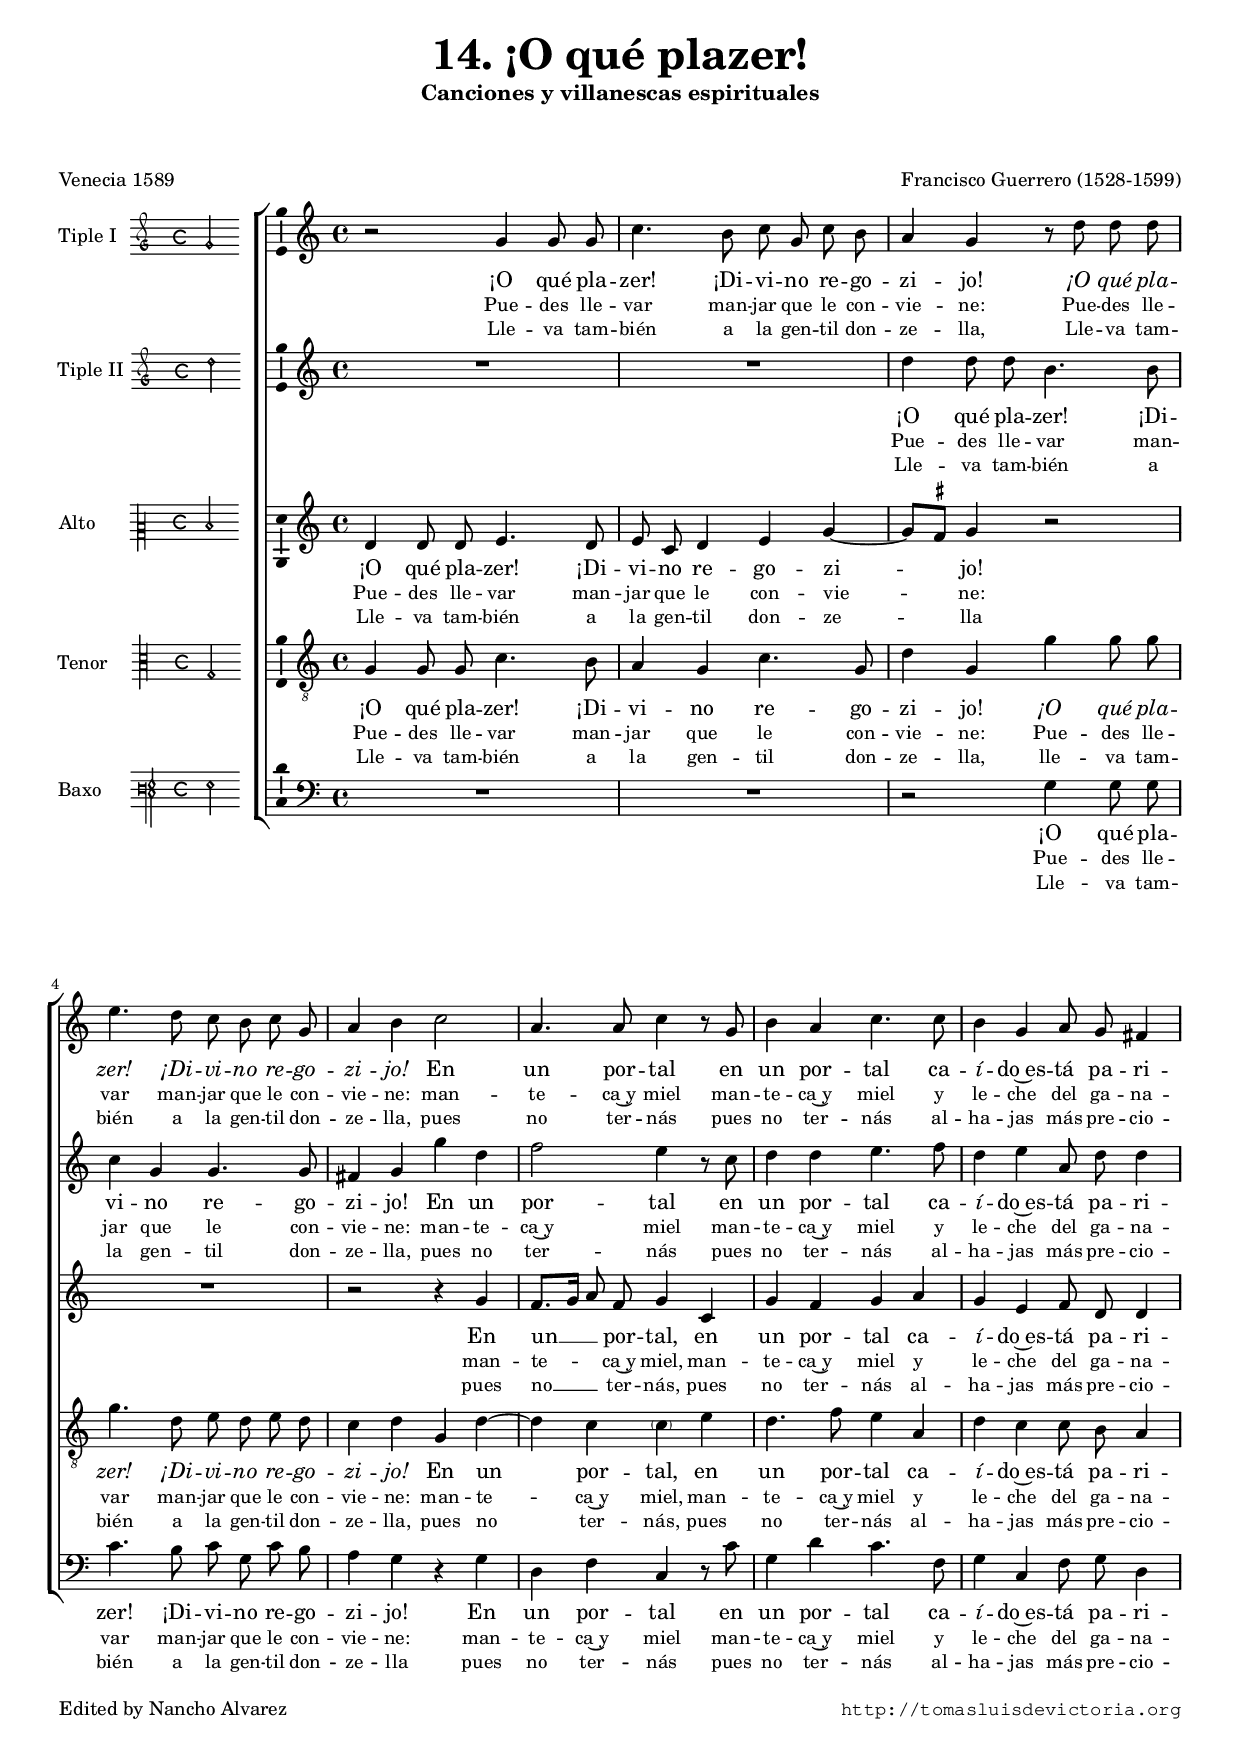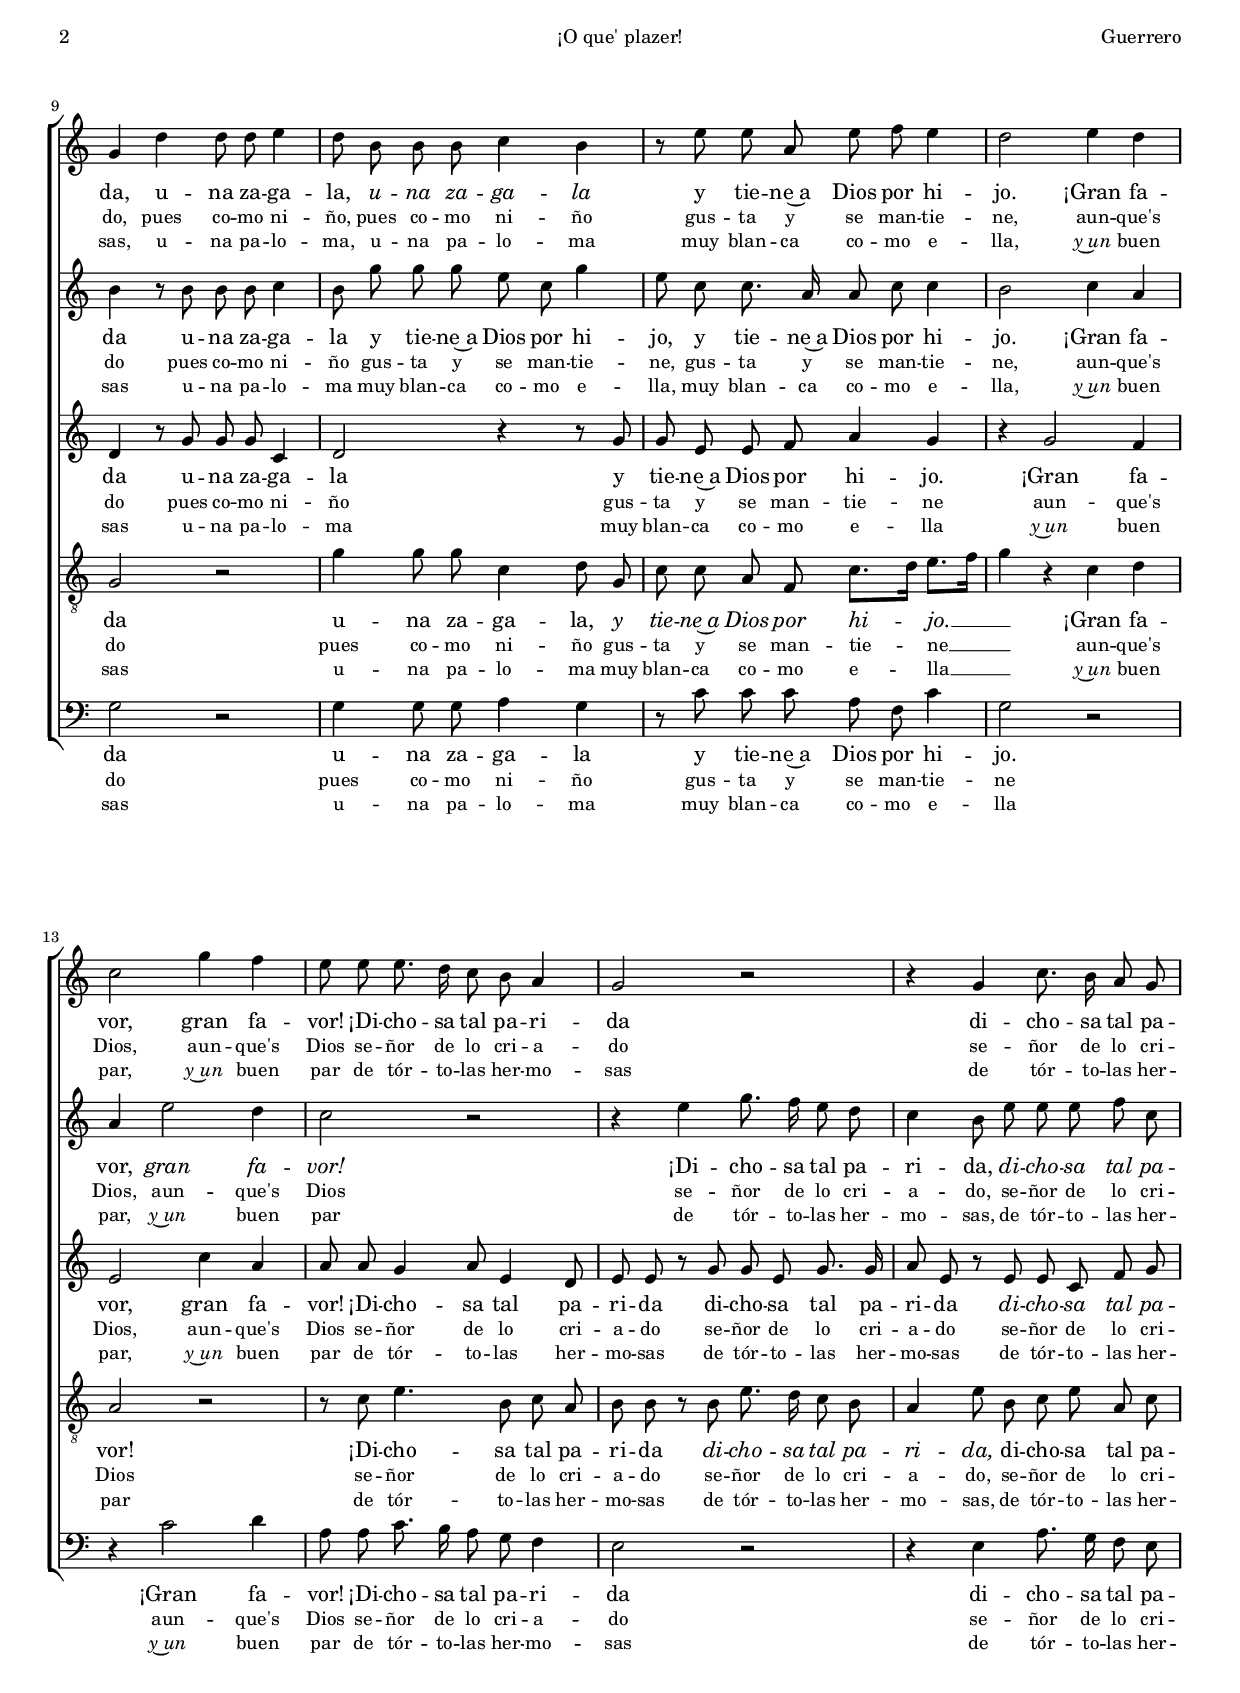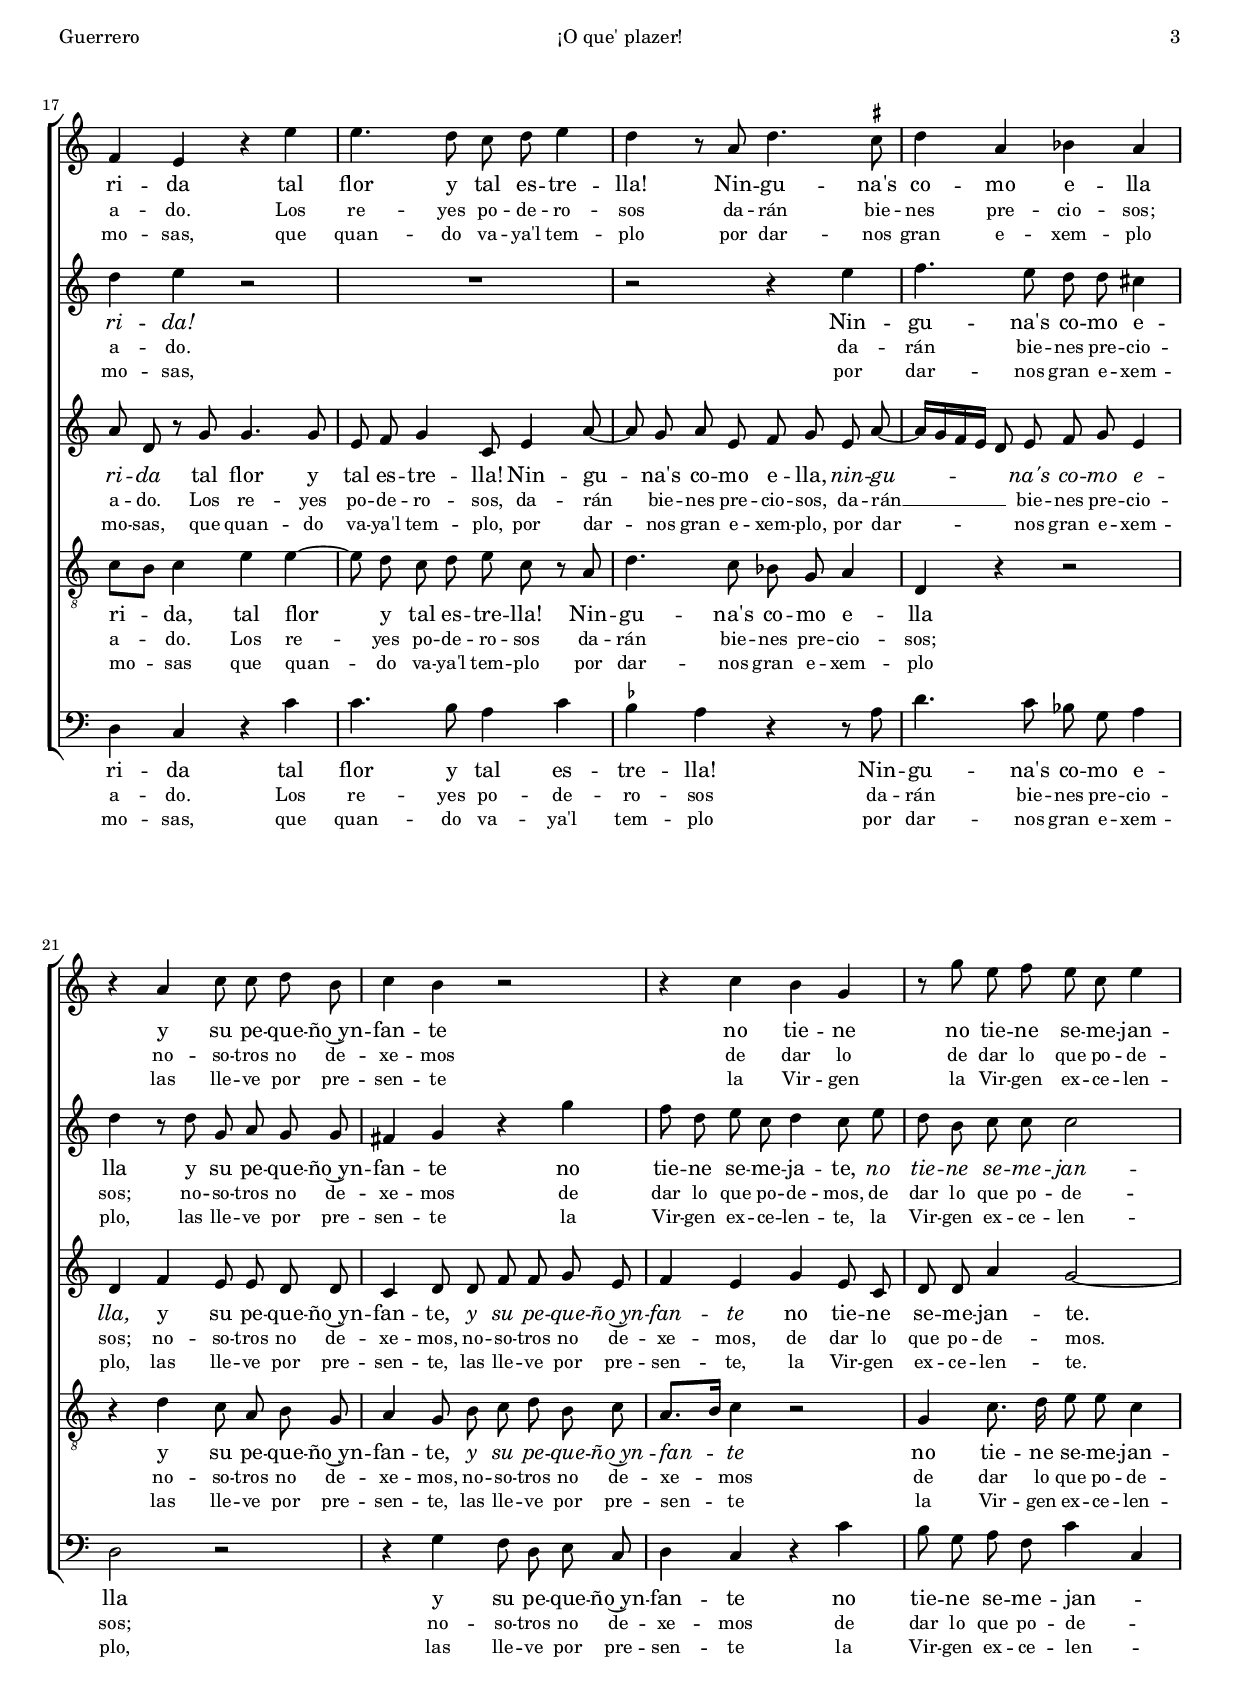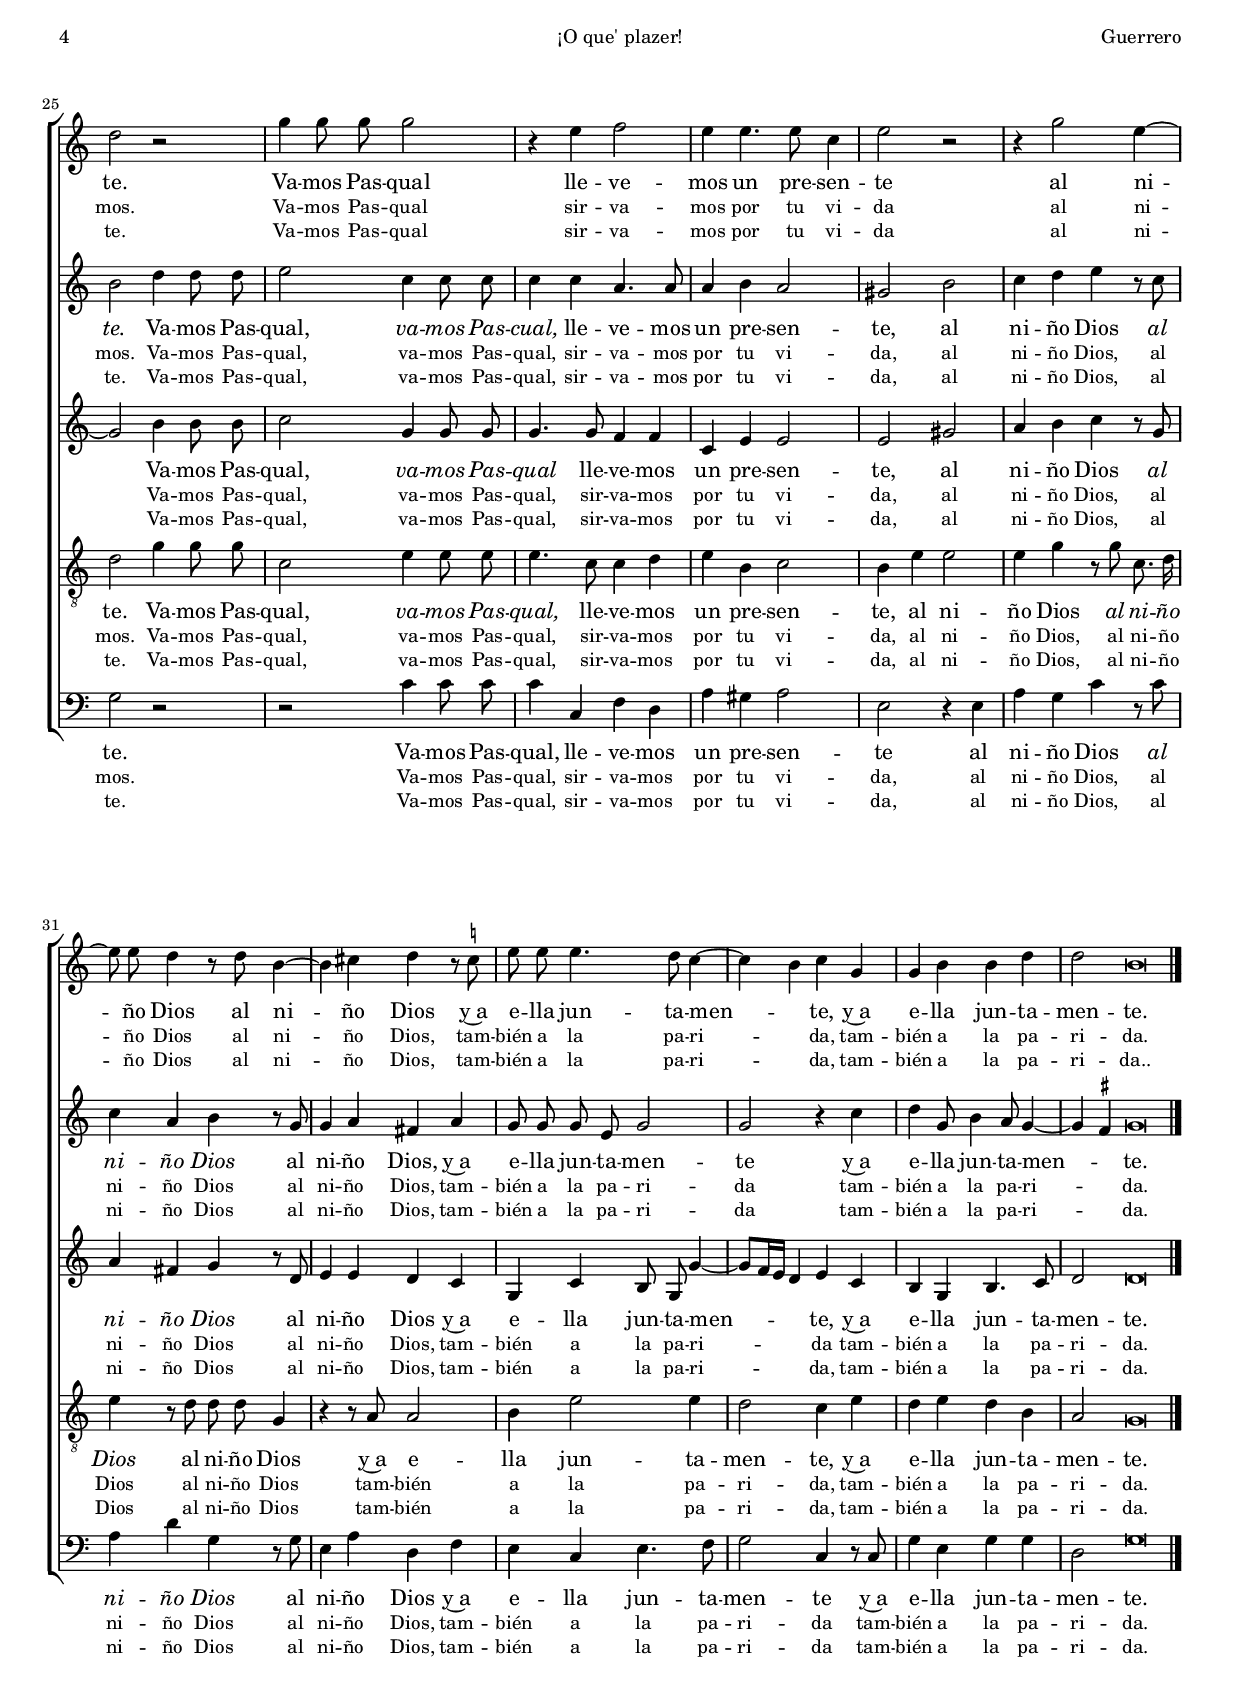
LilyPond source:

\version "2.18.0"

#(set-default-paper-size "a4")
#(set-global-staff-size 16.6)
#(ly:set-option 'point-and-click #f)
%mobile -s11.0 -i2.0

italicas=\override LyricText.font-shape = #'italic
rectas=\override LyricText.font-shape = #'upright
ss=\once \set suggestAccidentals = ##t
incipitwidth = 20
letrachica=\override LyricText.font-size = #0


htitle="¡O que' plazer!"
hcomposer="Guerrero"

\header {
	%title=\markup{\fontsize #5 \column{" " " "  "14. ¡O qué plazer!"}}
	%subtitle=\markup{\column{" " "Canciones y villanescas espirituales" " " " " " " " " " " " " }}
	title=\markup{\fontsize #3 "14. ¡O qué plazer!"}
	subtitle=\markup{"Canciones y villanescas espirituales"}
	subsubtitle=\markup{\null \vspace #2 }
	composer="Francisco Guerrero (1528-1599)"
        pdfauthor=\composer
	%opus="(-)"
	poet=\markup{"Venecia 1589"}
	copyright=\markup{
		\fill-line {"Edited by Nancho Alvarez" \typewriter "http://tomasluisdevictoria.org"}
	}
%	tagline=""
}


global={\key c \major \time 4/4 \skip 1*36 \bar "|." }

cantus=\relative c''{
	r2 g4 g8 g
	c4. b8 c g c b
	a4 g r8 d' d d
	e4. d8 c b c g % CSIC: falta puntillo
	a4 b c2
	a4. a8 c4 r8 g
	b4 a c4. c8
	b4 g a8 g fis4
	g4 d' d8 d e4
	d8 b b b c4 b
	r8 e e a, e' f e4
	d2 e4 d
	c2 g'4 f
	e8 e e8. d16 c8 b a4
	g2 r
	r4 g c8. b16 a8 g 
	f4 e r e'
	e4. d8 c d e4
	d r8 a d4. \ss cis8
	d4 a bes a
	r4 a c8 c d b
	c4 b r2
	r4 c b g
	r8 g'e f e c e4
	d2 r
	g4 g8 g g2
	r4 e f2
	e4 e4. e8 c4
	e2 r
	r4 g2 e4 ~
	e8 e d4 r8 d b4 ~
	b cis d r8 \ss c8
	e e e4. d8 c4 ~
	c b c g
	g b b d 
	d2 b\breve*1/4
}

cantusdos=\relative c''{
	R1*2
	d4 d8 d b4. b8 
	c4 g g4. g8
	fis4 g g' d
	f2 e4 r8 c
	d4 d e4. f8
	d4 e a,8 d d4
	b4 r8 b b b c4
	b8 g' g g e c g'4
	e8 c c8. a16 a8 c c4
	b2 c4 a
	a e'2 d4
	c2 r
	r4 e g8. f16 e8 d
	c4 b8 e e e f c
	d4 e r2
	R1
	r2 r4 e
	f4. e8 d d cis4
	d4 r8 d g, a g g
	fis4 g r g'
	f8 d e c d4 c8 e
	d8 b c c c2
	b d4 d8 d
	e2 c4 c8 c
	c4 c a4. a8
	a4 b a2
	gis b
	c4 d e r8 c
	c4 a b r8 g
	g4 a fis a
	g8 g g e g2
	g2 r4 c
	d g,8 b4 a8 g4 ~
	g \ss fis g\breve*1/4
}

altus=\relative c'{
	d4 d8 d e4. d8
	e c d4 e g ~
	g8[ \ss fis] g4 r2
	R1
	r2 r4 g
	f8.[ g16] a8 f g4 c,
	g'4 f g a
	g e f8 d d4
	d4 r8 g g g c,4
	d2 r4 r8 g
	g e e f a4 g
	r4 g2 f4
	e2 c'4 a
	a8 a g4 a8 e4 d8
	e8 e r g g e g8. g16 
	a8 e r e e c f g
	a d, r g g4. g8
	e8 f g4 c,8 e4 a8 ~
	a g a e f g e a ~
	a16[ g f e] d8 e f g e4
	d4 f e8 e d d
	c4 d8 d f f g e
	f4 e g e8 c
	d d a'4 g2 ~
	g2 b4 b8 b
	c2 g4 g8 g
	g4. g8 f4 f
	c e e2
	e gis
	a4 b c r8 g
	a4 fis g r8 d
	e4 e d c
	g c b8 g g'4 ~
	g8[ f16 e] d4 e c
	b g b4. c8
	d2 d\breve*1/4
}

tenor=\relative c'{
	g4 g8 g c4. b8
	a4 g c4. g8
	d'4 g, g' g8 g
	g4. d8 e d e d
	c4 d g, d' ~ %! cuarta!!!! así viene en CSIC
	d4 c \parenthesize c e %! CSIC d
	d4. f8 e4 a,
	d4 c c8 b a4
	g2 r
	g'4 g8 g c,4 d8 g,
	c c a f c'8.[ d16] e8.[ f16]
	g4 r c, d
	a2 r
	r8 c e4. b8 c a %! CSIC: falta puntillo
	b8 b r8 b e8. d16 c8 b
	a4 e'8 b c e a, c
	c8[ b] c4 e e ~
	e8 d c d e c r a
	d4. c8 bes g a4
	d, r r2
	r4 d' c8 a b g
	a4 g8 b c d b c
	a8.[ b16] c4 r2
	g4 c8. d16 e8 e c4
	d2 g4 g8 g
	c,2 e4 e8 e
	e4. c8 c4 d
	e b c2
	b4 e e2
	e4 g r8 g c,8. d16
	e4 r8 d d d g,4
	r r8 a a2
	b4 e2 e4
	d2 c4 e
	d e d b
	a2 g\breve*1/4
}

bassus=\relative c'{
	R1*2
	r2 g4 g8 g
	c4. b8 c g c b
	a4 g r g
	d f c r8 c'
	g4 d' c4. f,8
	g4 c, f8 g d4
	g2 r
	g4 g8 g a4 g
	r8 c c c a f c'4
	g2 r
	r4 c2 d4
	a8 a c8. b16 a8 g f4
	e2 r
	r4 e a8. g16 f8 e 
	d4 c r c'
	c4. b8 a4 c
	\ss bes a r r8 a
	d4. c8 bes g a4
	d,2 r
	r4 g f8 d e c
	d4 c r c'
	b8 g a f c'4 c,
	g'2 r
	r2 c4 c8 c
	c4 c, f d
	a' gis a2
	e r4 e 
	a g c r8 c
	a4 d g, r8 g
	e4 a d, f
	e c e4. f8
	g2 c,4 r8 c
	g'4 e g g
	d2 g\breve*1/4
}

textocantus=\lyricmode{
¡O qué pla -- zer!
¡Di -- vi -- no re -- go -- zi -- jo!
\italicas
¡O qué pla -- zer!
¡Di -- vi -- no re -- go -- zi -- jo!
\rectas
En un por -- tal
en un por -- tal ca -- \italicas í -- \rectas do~es -- tá pa -- ri -- da, %! y
u -- na za -- ga -- la,
\italicas
u -- na za -- ga -- la
\rectas
y tie -- ne~a Dios por hi -- jo.
¡Gran fa -- vor,
gran fa -- vor!
¡Di -- cho -- sa tal pa -- ri -- da
di -- cho -- sa tal pa -- ri -- da
tal flor y tal es -- tre -- lla!
Nin -- gu -- na's co -- mo e -- lla
y su pe -- que -- ño~yn -- fan -- te
no tie -- ne
no tie -- ne se -- me -- jan -- te.
Va -- mos Pas -- qual
lle -- ve -- mos un pre -- sen -- te
al ni -- ño Dios al ni -- ño Dios
y~a e -- lla jun -- ta -- men -- _ te,
y~a e -- lla jun -- ta -- men -- te.
}
textocantusb=\lyricmode{
\letrachica
Pue -- des lle -- var man -- jar que le con -- vie -- ne:
Pue -- des lle -- var man -- jar que le con -- vie -- ne:
man -- te -- ca~y miel
man -- te -- ca~y miel y le -- che del ga -- na -- do,
pues co -- mo ni -- ño, pues co -- mo ni -- ño gus -- ta y se man -- tie -- ne,
aun -- que's Dios,
aun -- que's Dios se -- ñor de lo cri -- a -- do
se -- ñor de lo cri -- a -- do.
Los re -- yes po -- de -- ro -- sos
da -- rán bie -- nes pre -- cio -- sos;
no -- so -- tros no de -- xe -- mos
de dar lo
de dar lo que po -- de -- mos.
Va -- mos Pas -- qual sir -- va -- mos por tu vi -- da
al ni -- ño Dios
al ni -- ño Dios, tam -- bién a la pa -- ri -- _ da,
tam -- bién a la pa -- ri -- da.
}
textocantusc=\lyricmode{
\letrachica
Lle -- va tam -- bién a la gen -- til don -- ze -- lla, %! tanbien
Lle -- va tam -- bién a la gen -- til don -- ze -- lla,
pues no ter -- nás
pues no ter -- nás al -- ha -- jas más pre -- cio -- sas,
u -- na pa -- lo -- ma, u -- na pa -- lo -- ma muy blan -- ca co -- mo e -- lla,
\italicas y~un \rectas buen par,
\italicas y~un \rectas buen par de tór -- to -- las her -- mo -- sas % i un
de tór -- to -- las her -- mo -- sas, 
que quan -- do va -- ya'l tem -- plo
por dar -- nos gran e -- xem -- plo
las lle -- ve por pre -- sen -- te
la Vir -- gen
la Vir -- gen ex -- ce -- len -- te.
Va -- mos Pas -- qual
sir -- va -- mos por tu vi -- da
al ni -- ño Dios 
al ni -- ño Dios,
tam -- bién a la pa -- ri -- _ da,
tam -- bién a la pa -- ri -- da..
}

textocantusdos=\lyricmode{
¡O qué pla -- zer!
¡Di -- vi -- no re -- go -- zi -- jo!
En un por -- tal
en un por -- tal ca -- \italicas í -- \rectas do~es -- tá pa -- ri -- da
u -- na za -- ga -- la
y tie -- ne~a Dios por hi -- jo,
y tie -- ne~a Dios por hi -- jo.
¡Gran fa -- vor, \italicas gran fa -- vor! \rectas
¡Di -- cho -- sa tal pa -- ri -- da,
\italicas
di -- cho -- sa tal pa -- ri -- da!
\rectas
Nin -- gu -- na's co -- mo e -- lla
y su pe -- que -- ño~yn -- fan -- te
no tie -- ne se -- me -- ja -- te,
\italicas no tie -- ne se -- me -- jan -- te.
\rectas
Va -- mos Pas -- qual,
\italicas
va -- mos Pas -- cual,
\rectas
lle -- ve -- mos un pre -- sen -- te, al ni -- ño Dios
\italicas
al ni -- ño Dios
\rectas
al ni -- ño Dios,
y~a e -- lla jun -- ta -- men -- te
y~a e -- lla jun -- ta -- men -- _ te.
}
textocantusdosb=\lyricmode{
\letrachica
Pue -- des lle -- var man -- jar que le con -- vie -- ne:
man -- te -- ca~y miel
man -- te -- ca~y miel y le -- che del ga -- na -- do
pues co -- mo ni -- ño gus -- ta y se man -- tie -- ne,
gus -- ta y se man -- tie -- ne,
aun -- que's Dios,
aun -- que's Dios se -- ñor de lo cri -- a -- do,
se -- ñor de lo cri -- a -- do.
da -- rán bie -- nes pre -- cio -- sos;
no -- so -- tros no de -- xe -- mos
de dar lo que po -- de -- mos,
de dar lo que po -- de -- mos.
Va -- mos Pas -- qual, 
va -- mos Pas -- qual, sir -- va -- mos por tu vi -- da,
al ni -- ño Dios, al ni -- ño Dios 
al ni -- ño Dios, tam -- bién a la pa -- ri -- da
tam -- bién a la pa -- ri -- _ da.
}
textocantusdosc=\lyricmode{
\letrachica
Lle -- va tam -- bién a la gen -- til don -- ze -- lla, %! tanbien
pues no ter -- nás
pues no ter -- nás al -- ha -- jas más pre -- cio -- sas
u -- na pa -- lo -- ma muy blan -- ca co -- mo e -- lla,
muy blan -- ca co -- mo e -- lla,
\italicas y~un \rectas buen par,
\italicas y~un \rectas buen par de tór -- to -- las her -- mo -- sas, % i
de tór -- to -- las her -- mo -- sas,
por dar -- nos gran e -- xem -- plo,
las lle -- ve por pre -- sen -- te
la Vir -- gen ex -- ce -- len -- te,
la Vir -- gen ex -- ce -- len -- te.
Va -- mos Pas -- qual,
va -- mos Pas -- qual, 
sir -- va -- mos por tu vi -- da,
al ni -- ño Dios, al ni -- ño Dios 
al ni -- ño Dios, tam -- bién a la pa -- ri -- da
tam -- bién a la pa -- ri -- _ da.
}

textoaltus=\lyricmode{
¡O qué pla -- zer!
¡Di -- vi -- no re -- go -- zi -- jo!
En un __ _ por -- tal,
en un por -- tal ca -- \italicas í -- \rectas do~es -- tá pa -- ri -- da
u -- na za -- ga -- la
y tie -- ne~a Dios por hi -- jo.
¡Gran fa -- vor,
gran fa -- vor!
¡Di -- cho -- sa tal pa -- ri -- da
di -- cho -- sa tal pa -- ri -- da
\italicas
di -- cho -- sa tal pa -- ri -- da
\rectas
tal flor y tal es -- tre -- lla!
Nin -- gu -- na's co -- mo e -- lla,
\italicas
nin -- gu -- _ na's co -- mo e -- lla,
\rectas
y su pe -- que -- ño~yn -- fan -- te,
\italicas
y su pe -- que -- ño~yn -- fan -- te
\rectas
no tie -- ne se -- me -- jan -- te.
Va -- mos Pas -- qual,
\italicas
va -- mos Pas -- qual
\rectas
lle -- ve -- mos un pre -- sen -- te, al ni -- ño Dios
\italicas
al ni -- ño Dios
\rectas
al ni -- ño Dios y~a e -- lla
jun -- ta -- men -- _ te,
y~a e -- lla jun -- ta -- men -- te.
}
textoaltusb=\lyricmode{
\letrachica
Pue -- des lle -- var man -- jar que le con -- vie -- ne:
man -- te -- _ ca~y miel,
man -- te -- ca~y miel y le -- che del ga -- na -- do
pues co -- mo ni -- ño gus -- ta y se man -- tie -- ne
aun -- que's Dios, 
aun -- que's Dios se -- ñor de lo cri -- a -- do
se -- ñor de lo cri -- a -- do
se -- ñor de lo cri -- a -- do.
Los re -- yes po -- de -- ro -- sos,
da -- rán bie -- nes pre -- cio -- sos,
da -- rán __ _ bie -- nes pre -- cio -- sos;
no -- so -- tros no de -- xe -- mos,
no -- so -- tros no de -- xe -- mos,
de dar lo que po -- de -- mos.
Va -- mos Pas -- qual,
va -- mos Pas -- qual, sir -- va -- mos por tu vi -- da,
al ni -- ño Dios, al ni -- ño Dios
al ni -- ño Dios, tam -- bién a la pa -- ri -- _ da
tam -- bién a la pa -- ri -- da.
}
textoaltusc=\lyricmode{
\letrachica
Lle -- va tam -- bién a la gen -- til don -- ze -- lla
pues no __ _ ter -- nás,
pues no ter -- nás al -- ha -- jas más pre -- cio -- sas
u -- na pa -- lo -- ma muy blan -- ca co -- mo e -- lla
\italicas y~un \rectas buen par,
\italicas y~un \rectas buen par
de tór -- to -- las her -- mo -- sas 
de tór -- to -- las her -- mo -- sas
de tór -- to -- las her -- mo -- sas,
que quan -- do va -- ya'l tem -- plo,
por dar -- nos gran e -- xem -- plo,
por dar -- _ nos gran e -- xem -- plo,
las lle -- ve por pre -- sen -- te,
las lle -- ve por pre -- sen -- te,
la Vir -- gen ex -- ce -- len -- te.
Va -- mos Pas -- qual,
va -- mos Pas -- qual, 
sir -- va -- mos por tu vi -- da,
al ni -- ño Dios, al ni -- ño Dios
al ni -- ño Dios,
tam -- bién a la pa -- ri -- _ da,
tam -- bién a la pa -- ri -- da.
}

textotenor=\lyricmode{
¡O qué pla -- zer!
¡Di -- vi -- no re -- go -- zi -- jo!
\italicas
¡O qué pla -- zer!
¡Di -- vi -- no re -- go -- zi -- jo!
\rectas
En un por -- tal,
en un por -- tal ca -- \italicas í -- \rectas do~es -- tá pa -- ri -- da
u -- na za -- ga -- la,
\italicas
y tie -- ne~a Dios por hi -- jo. __ _
\rectas
¡Gran fa -- vor!
¡Di -- cho -- sa tal pa -- ri -- da
\italicas
di -- cho -- sa tal pa -- ri -- da,
\rectas
di -- cho -- sa tal pa -- ri -- da,
tal flor y tal es -- tre -- lla!
Nin -- gu -- na's co -- mo e -- lla
y su pe -- que -- ño~yn -- fan -- te,
\italicas
y su pe -- que -- ño~yn -- fan -- te
\rectas
no tie -- ne se -- me -- jan -- te.
Va -- mos Pas -- qual,
\italicas
va -- mos Pas -- qual,
\rectas
lle -- ve -- mos un pre -- sen -- te,
al ni -- ño Dios
\italicas
al ni -- ño Dios
\rectas
al ni -- ño Dios
y~a e -- lla jun -- ta -- men -- te,
y~a e -- lla jun -- ta -- men -- te.
}
textotenorb=\lyricmode{
\letrachica
Pue -- des lle -- var man -- jar que le con -- vie -- ne:
Pue -- des lle -- var man -- jar que le con -- vie -- ne:
man -- te -- ca~y miel,
man -- te -- ca~y miel y le -- che del ga -- na -- do
pues co -- mo ni -- ño gus -- ta y se man -- tie -- ne __ _ 
aun -- que's Dios se -- ñor de lo cri -- a -- do
se -- ñor de lo cri -- a -- do,
se -- ñor de lo cri -- a -- do.
Los re -- yes po -- de -- ro -- sos
da -- rán bie -- nes pre -- cio -- sos;
no -- so -- tros no de -- xe -- mos,
no -- so -- tros no de -- xe -- mos
de dar lo que po -- de -- mos.
Va -- mos Pas -- qual, 
va -- mos Pas -- qual, sir -- va -- mos por tu vi -- da,
al ni -- ño Dios,
al ni -- ño Dios 
al ni -- ño Dios
tam -- bién a la pa -- ri -- da,
tam -- bién a la pa -- ri -- da.
}
textotenorc=\lyricmode{
\letrachica
Lle -- va tam -- bién a la gen -- til don -- ze -- lla, %! tanbien
lle -- va tam -- bién a la gen -- til don -- ze -- lla, 
pues no ter -- nás,
pues no ter -- nás al -- ha -- jas más pre -- cio -- sas
u -- na pa -- lo -- ma muy blan -- ca co -- mo e -- lla __ _ 
\italicas y~un \rectas buen par % i
de tór -- to -- las her -- mo -- sas
de tór -- to -- las her -- mo -- sas,
de tór -- to -- las her -- mo -- sas
que quan -- do va -- ya'l tem -- plo
por dar -- nos gran e -- xem -- plo
las lle -- ve por pre -- sen -- te,
las lle -- ve por pre -- sen -- te
la Vir -- gen ex -- ce -- len -- te.
Va -- mos Pas -- qual,
va -- mos Pas -- qual, 
sir -- va -- mos por tu vi -- da,
al ni -- ño Dios,
al ni -- ño Dios
al ni -- ño Dios
tam -- bién a la pa -- ri -- da,
tam -- bién a la pa -- ri -- da.
}

textobassus=\lyricmode{
¡O qué pla -- zer!
¡Di -- vi -- no re -- go -- zi -- jo!
En un por -- tal
en un por -- tal
ca -- \italicas í -- \rectas do~es -- tá pa -- ri -- da
u -- na za -- ga -- la
y tie -- ne~a Dios por hi -- jo.
¡Gran fa -- vor!
¡Di -- cho -- sa tal pa -- ri -- da
di -- cho -- sa tal pa -- ri -- da
tal flor y tal es -- tre -- lla!
Nin -- gu -- na's co -- mo e -- lla
y su pe -- que -- ño~yn -- fan -- te
no tie -- ne se -- me -- jan -- _ te.
Va -- mos Pas -- qual,
lle -- ve -- mos un pre -- sen -- te
al ni -- ño Dios
\italicas
al ni -- ño Dios
\rectas
al ni -- ño Dios y~a e -- lla jun -- ta -- men -- te
y~a e -- lla jun -- ta -- men -- te.
}
textobassusb=\lyricmode{
\letrachica
Pue -- des lle -- var man -- jar que le con -- vie -- ne:
man -- te -- ca~y miel
man -- te -- ca~y miel y le -- che del ga -- na -- do
pues co -- mo ni -- ño gus -- ta y se man -- tie -- ne
aun -- que's Dios se -- ñor de lo cri -- a -- do
se -- ñor de lo cri -- a -- do.
Los re -- yes po -- de -- ro -- sos
da -- rán bie -- nes pre -- cio -- sos;
no -- so -- tros no de -- xe -- mos
de dar lo que po -- de -- _ mos.
Va -- mos Pas -- qual, sir -- va -- mos por tu vi -- da,
al ni -- ño Dios,
al ni -- ño Dios
al ni -- ño Dios,
tam -- bién a la pa -- ri -- da
tam -- bién a la pa -- ri -- da.
}
textobassusc=\lyricmode{
\letrachica
Lle -- va tam -- bién a la gen -- til don -- ze -- lla
pues no ter -- nás
pues no ter -- nás al -- ha -- jas más pre -- cio -- sas
u -- na pa -- lo -- ma muy blan -- ca co -- mo e -- lla
\italicas y~un \rectas buen par 
de tór -- to -- las her -- mo -- sas
de tór -- to -- las her -- mo -- sas,
que quan -- do va -- ya'l tem -- plo
por dar -- nos gran e -- xem -- plo,
las lle -- ve por pre -- sen -- te
la Vir -- gen ex -- ce -- len -- _ te.
Va -- mos Pas -- qual,
sir -- va -- mos por tu vi -- da,
al ni -- ño Dios,
al ni -- ño Dios
al ni -- ño Dios,
tam -- bién a la pa -- ri -- da
tam -- bién a la pa -- ri -- da.
}


incipitcantus=\markup{
	\score{
		{ 
		\set Staff.instrumentName="Tiple I  "
		\override NoteHead.style = #'neomensural
		\override Rest.style = #'neomensural
		\override Staff.TimeSignature.style = #'neomensural
		\cadenzaOn 
		\clef "petrucci-g"
		\key c \major
		\time 4/4
		g'2
		} 
	\layout {
		\context {\Voice
			\remove Ligature_bracket_engraver
			\consists Mensural_ligature_engraver
		}
		line-width=\incipitwidth
		indent = 0
	}
	}
}

incipitcantusdos=\markup{
	\score{
		{ 
		\set Staff.instrumentName="Tiple II "
		\override NoteHead.style = #'neomensural
		\override Rest.style = #'neomensural
		\override Staff.TimeSignature.style = #'neomensural
		\cadenzaOn 
		\clef "petrucci-g"
		\key c \major
		\time 4/4
		d''2
		} 
	\layout {
		\context {\Voice
			\remove Ligature_bracket_engraver
			\consists Mensural_ligature_engraver
		}
		line-width=\incipitwidth
		indent = 0
	}
	}
}

incipitaltus=\markup{
	\score{
		{ 
		\set Staff.instrumentName="Alto      "
		\override NoteHead.style = #'neomensural
		\override Rest.style = #'neomensural
		\override Staff.TimeSignature.style = #'neomensural
		\cadenzaOn 
		\clef "petrucci-c2"
		\key c \major
		\time 4/4
		d'2
		} 
	\layout {
		\context {\Voice
			\remove Ligature_bracket_engraver
			\consists Mensural_ligature_engraver
		}
		line-width=\incipitwidth
		indent = 0
	}
	}
}

incipittenor=\markup{
	\score{
		{ 
		\set Staff.instrumentName="Tenor    "
		\override NoteHead.style = #'neomensural 
		\override Rest.style = #'neomensural
		\override Staff.TimeSignature.style = #'neomensural
		\cadenzaOn 
		\clef "petrucci-c3"
		\key c \major
		\time 4/4
		g2
		} 
	\layout {
		\context {\Voice
			\remove Ligature_bracket_engraver
			\consists Mensural_ligature_engraver
		}
		line-width=\incipitwidth
		indent=0
	}
	}
}

incipitbassus=\markup{
	\score{
		{ 
		\set Staff.instrumentName="Baxo     "
		\override NoteHead.style = #'neomensural 
		\override Rest.style = #'neomensural
		\override Staff.TimeSignature.style = #'neomensural
		\cadenzaOn 
		\clef "petrucci-f3"
		\key c \major
		\time 4/4
		g2
		} 
	\layout {
		\context {\Voice
			\remove Ligature_bracket_engraver
			\consists Mensural_ligature_engraver
		}
		line-width=\incipitwidth
		indent=0
	}
	}
}



\score {\transpose c' c'{
\new ChoirStaff<<

	\new Staff <<\global
	\new Voice="v1" {
		\set Staff.instrumentName=\incipitcantus
		\clef "treble"
		\cantus }
	\new Lyrics \lyricsto "v1" {\textocantus }
	\new Lyrics \lyricsto "v1" {\textocantusb }
	\new Lyrics \lyricsto "v1" {\textocantusc }
	>>

	\new Staff <<\global
	\new Voice="v5" {
		\set Staff.instrumentName=\incipitcantusdos
		\clef "treble"
		\cantusdos }
	\new Lyrics \lyricsto "v5" {\textocantusdos }
	\new Lyrics \lyricsto "v5" {\textocantusdosb }
	\new Lyrics \lyricsto "v5" {\textocantusdosc }
	>>

	\new Staff <<\global
	\new Voice="v2" {
		\set Staff.instrumentName=\incipitaltus
		\clef "treble"
		\altus }
	\new Lyrics \lyricsto "v2" {\textoaltus }
	\new Lyrics \lyricsto "v2" {\textoaltusb }
	\new Lyrics \lyricsto "v2" {\textoaltusc }
	>>
	
	\new Staff <<\global
	\new Voice="v3" {
		\set Staff.instrumentName=\incipittenor
		\clef "G_8"
		\tenor }
	\new Lyrics \lyricsto "v3" {\textotenor }
	\new Lyrics \lyricsto "v3" {\textotenorb }
	\new Lyrics \lyricsto "v3" {\textotenorc }
	>>

	\new Staff <<\global
	\new Voice="v4" {
		\set Staff.instrumentName=\incipitbassus
		\clef "bass"
		\bassus }
	\new Lyrics \lyricsto "v4" {\textobassus }
	\new Lyrics \lyricsto "v4" {\textobassusb }
	\new Lyrics \lyricsto "v4" {\textobassusc }
	>>
	
>>

	}%transpose

\layout{ 
	\context {\Lyrics 
		\override VerticalAxisGroup.staff-affinity = #UP
		\override VerticalAxisGroup.nonstaff-relatedstaff-spacing =
			#'((basic-distance . 0) (minimum-distance . 0) (padding . 1))
		\override LyricText.font-size = #1.2
		\override LyricHyphen.minimum-distance = #0.5
	}
	\context {\Score 
		tempoHideNote = ##t
		\override BarNumber.padding = #2 
	}
	\context {\Voice 
		%melismaBusyProperties = #'()
		autoBeaming = ##f
	}
	\context {\Staff 
                %\RemoveEmptyStaves
                %\override VerticalAxisGroup.remove-first = ##t
		\override VerticalAxisGroup.staff-staff-spacing =
			#'((basic-distance . 11) (minimum-distance . 0) (padding . 1))
		\consists Ambitus_engraver 
		\override LigatureBracket.padding = #1
	}
}

%\midi { \mtempo }

}


\paper{
	evenHeaderMarkup=\markup  \fill-line { \fromproperty #'page:page-number-string \htitle \hcomposer }
	oddHeaderMarkup= \markup  \fill-line { \on-the-fly #not-first-page \hcomposer \on-the-fly #not-first-page \htitle \on-the-fly #not-first-page \fromproperty #'page:page-number-string }
	%system-count=20
	%page-count = 8
	ragged-last-bottom = ##f
	indent=3.5\cm
	system-system-spacing =
	#'((basic-distance . 20) (minimum-distance . 0) (padding . 5))
	top-system-spacing = % header
	#'((basic-distance . 9) (minimum-distance . 0) (padding . 0))
	last-bottom-spacing = % footer
	#'((basic-distance . 13) (minimum-distance . 0) (padding . 0))
	markup-system-spacing.padding = #1.5
}
